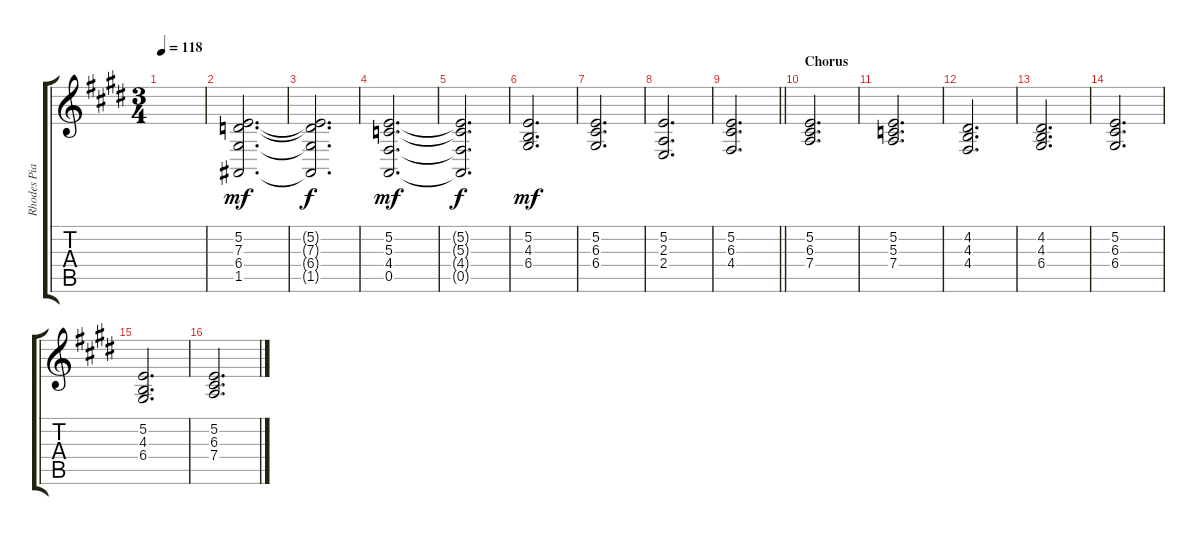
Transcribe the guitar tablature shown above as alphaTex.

\track ("Rhodes Piano" "Rhodes Pia") {instrument electricpiano1}
\staff {score tabs}
\tuning (E4 B3 G3 D3 A2 E2) {hide}
\ts (3 4)
\tempo 118
\clef g2
\ks e
|
(5.2 7.3 6.4 1.5).2{d dy mf} |
(5.2{t} 7.3{t} 6.4{t} 1.5{t}).2{d dy f} |
(5.2 5.3 4.4 0.5).2{d dy mf} |
(5.2{t} 5.3{t} 4.4{t} 0.5{t}).2{d dy f} |
(5.2 4.3 6.4).2{d dy mf} |
(5.2 6.3 6.4).2{d} |
(5.2 2.3 2.4).2{d} |
\barLineRight lightlight
(5.2 6.3 4.4).2{d} |
\section ("" "Chorus")
(5.2 6.3 7.4).2{d} |
(5.2 5.3 7.4).2{d} |
(4.2 4.3 4.4).2{d} |
(4.2 4.3 6.4).2{d} |
(5.2 6.3 6.4).2{d} |
(5.2 4.3 6.4).2{d} |
(5.2 6.3 7.4).2{d}
